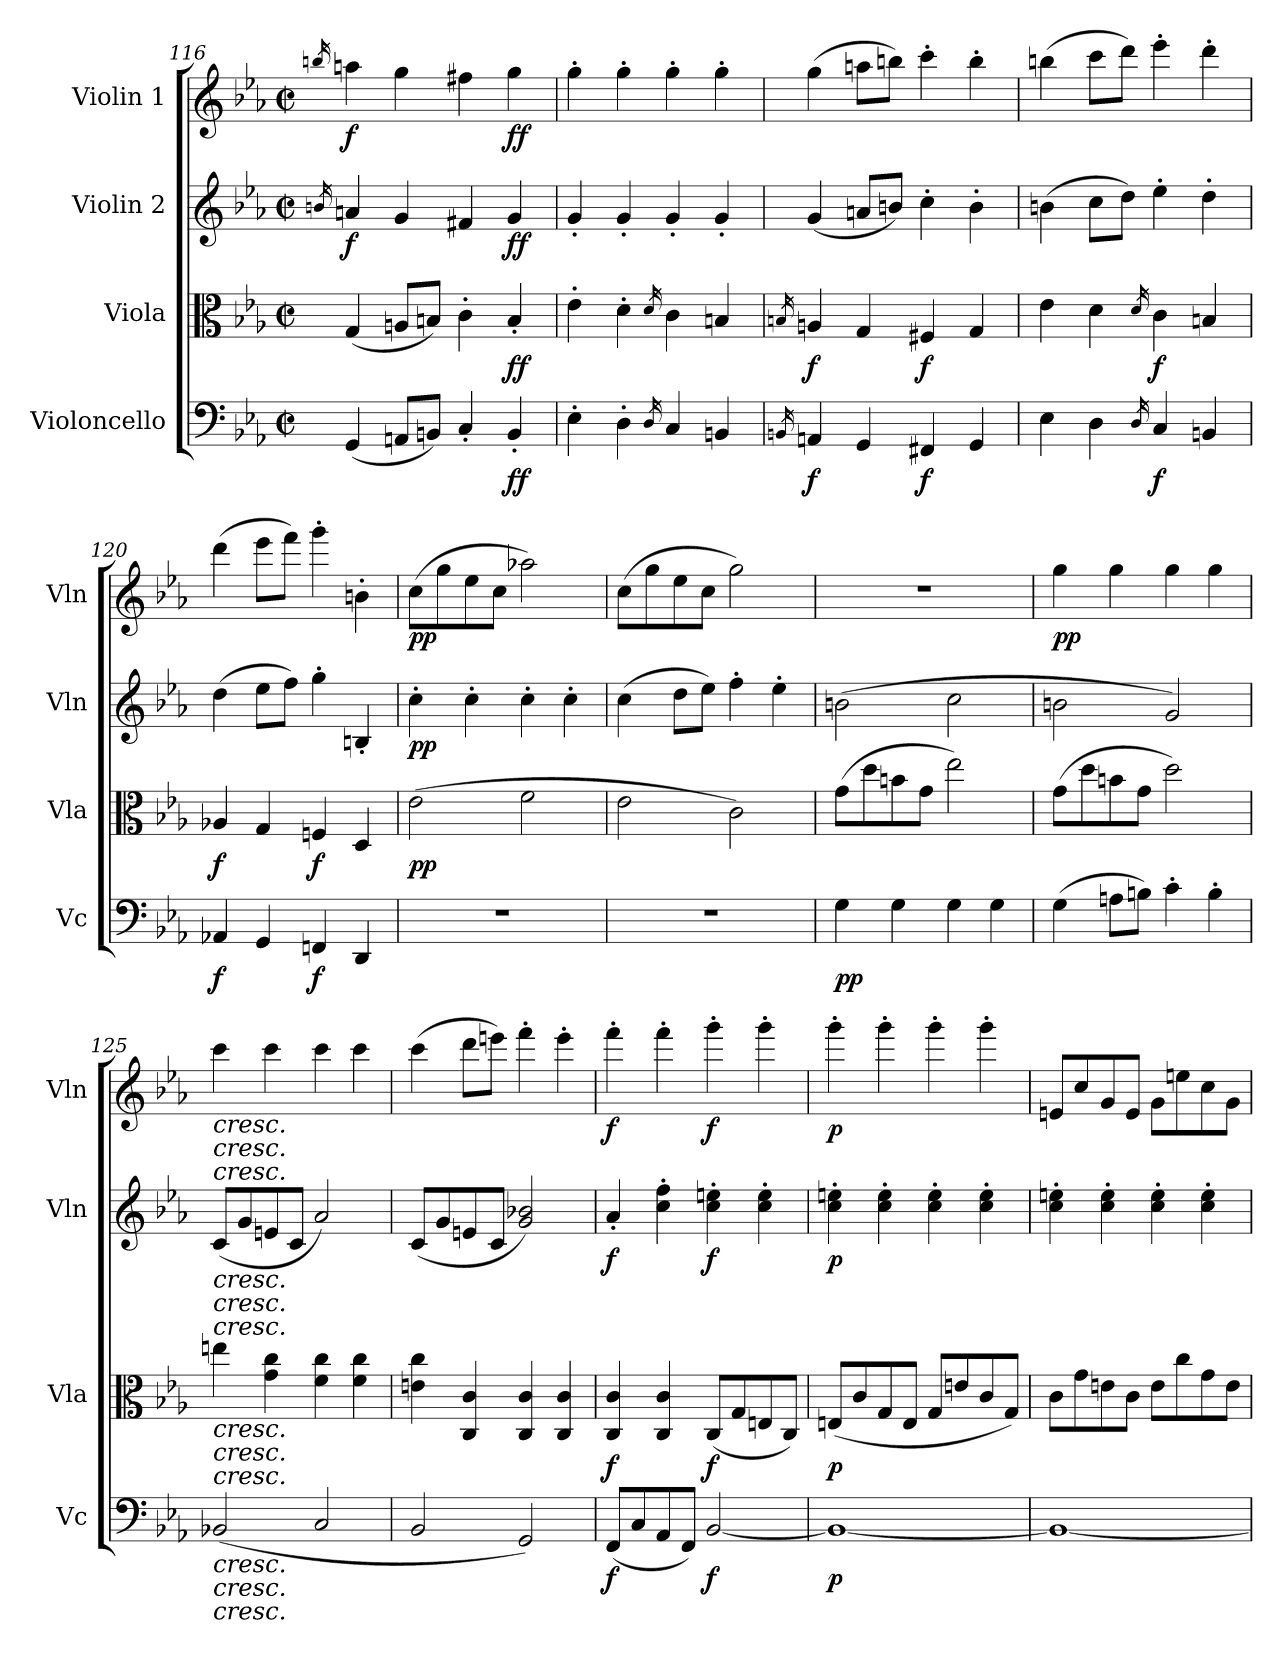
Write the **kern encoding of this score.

**kern	**dynam	**kern	**dynam	**kern	**dynam	**kern	**dynam
*part4	*part4	*part3	*part3	*part2	*part2	*part1	*part1
*staff4	*staff4	*staff3	*staff3	*staff2	*staff2	*staff1	*staff1
*I"Violoncello	*	*I"Viola	*	*I"Violin 2	*	*I"Violin 1	*
*I'Vc	*	*I'Vla	*	*I'Vln	*	*I'Vln	*
*clefF4	*	*clefC3	*	*clefG2	*	*clefG2	*
*k[b-e-a-]	*	*k[b-e-a-]	*	*k[b-e-a-]	*	*k[b-e-a-]	*
*M2/2	*	*M2/2	*	*M2/2	*	*M2/2	*
*met(c|)	*	*met(c|)	*	*met(c|)	*	*met(c|)	*
=116	=116	=116	=116	=116	=116	=116	=116
.	.	.	.	16qbn/	.	16qbbn/	.
!	!	!	!	!	!LO:DY:b	!	!LO:DY:b
(4GG/	.	(4G/	.	4an/	f	4aan\	f
8AAn/L	.	8An/L	.	4g/	.	4gg\	.
8BBn/J)	.	8Bn/J)	.	.	.	.	.
4C'/	.	4c'\	.	4f#X/	.	4ff#X\	.
!	!LO:DY:b	!	!LO:DY:b	!	!LO:DY:b	!	!LO:DY:b
4BB'/	ff	4B'/	ff	4g/	ff	4gg\	ff
=117	=117	=117	=117	=117	=117	=117	=117
4E-'\	.	4e-'\	.	4g'/	.	4gg'\	.
4D'\	.	4d'\	.	4g'/	.	4gg'\	.
16qD/	.	16qd/	.	.	.	.	.
4C/	.	4c\	.	4g'/	.	4gg'\	.
4BBn/	.	4Bn/	.	4g'/	.	4gg'\	.
=118	=118	=118	=118	=118	=118	=118	=118
16qBBn/	.	16qBn/	.	.	.	.	.
!	!LO:DY:b	!	!LO:DY:b	!	!	!	!
4AAn/	f	4An/	f	(4g/	.	(4gg\	.
4GG/	.	4G/	.	8an/L	.	8aan\L	.
.	.	.	.	8bn/J)	.	8bbn\J)	.
!	!LO:DY:b	!	!LO:DY:b	!	!	!	!
4FF#X/	f	4F#X/	f	4cc'\	.	4ccc'\	.
4GG/	.	4G/	.	4b'\	.	4bb'\	.
!!LO:PB:g=z
=119	=119	=119	=119	=119	=119	=119	=119
4E-\	.	4e-\	.	(4bn\	.	(4bbn\	.
4D\	.	4d\	.	8cc\L	.	8ccc\L	.
.	.	.	.	8dd\J)	.	8ddd\J)	.
16qD/	.	16qd/	.	.	.	.	.
!	!LO:DY:b	!	!LO:DY:b	!	!	!	!
4C/	f	4c\	f	4ee-'\	.	4eee-'\	.
4BBn/	.	4Bn/	.	4dd'\	.	4ddd'\	.
=120	=120	=120	=120	=120	=120	=120	=120
!	!LO:DY:b	!	!LO:DY:b	!	!	!	!
4AA-X/	f	4A-X/	f	(4dd\	.	(4ddd\	.
4GG/	.	4G/	.	8ee-\L	.	8eee-\L	.
.	.	.	.	8ff\J)	.	8fff\J)	.
!	!LO:DY:b	!	!LO:DY:b	!	!	!	!
4FFn/	f	4Fn/	f	4gg'\	.	4ggg'\	.
4DD/	.	4D/	.	4Bn'/	.	4bn'\	.
=121	=121	=121	=121	=121	=121	=121	=121
!	!	!	!LO:DY:b	!	!LO:DY:b	!	!LO:DY:b
1r	.	(2e-\	pp	4cc'\	pp	(8cc\L	pp
.	.	.	.	.	.	8gg\	.
.	.	.	.	4cc'\	.	8ee-\	.
.	.	.	.	.	.	8cc\J	.
.	.	2f\	.	4cc'\	.	2aa-X\)	.
.	.	.	.	4cc'\	.	.	.
=122	=122	=122	=122	=122	=122	=122	=122
1r	.	2e-\	.	(4cc\	.	(8cc\L	.
.	.	.	.	.	.	8gg\	.
.	.	.	.	8dd\L	.	8ee-\	.
.	.	.	.	8ee-\J)	.	8cc\J	.
.	.	2c\)	.	4ff'\	.	2gg\)	.
.	.	.	.	4ee-'\	.	.	.
=123	=123	=123	=123	=123	=123	=123	=123
!	!LO:DY:b	!	!	!	!	!	!
4G\	pp	(8g\L	.	(2bn\	.	1r	.
.	.	8dd\	.	.	.	.	.
4G\	.	8bn\	.	.	.	.	.
.	.	8g\J	.	.	.	.	.
4G\	.	2ee-\)	.	2cc\	.	.	.
4G\	.	.	.	.	.	.	.
=124	=124	=124	=124	=124	=124	=124	=124
!	!	!	!	!	!	!	!LO:DY:b
(4G\	.	(8g\L	.	2bn\	.	4gg\	pp
.	.	8dd\	.	.	.	.	.
8An\L	.	8bn\	.	.	.	4gg\	.
8Bn\J)	.	8g\J	.	.	.	.	.
4c'\	.	2dd\)	.	2g/)	.	4gg\	.
4B'\	.	.	.	.	.	4gg\	.
=125	=125	=125	=125	=125	=125	=125	=125
!	!	!	!	!	!	!LO:TX:b:i:t=cresc.	!
!	!	!	!	!	!	!LO:TX:b:i:t=cresc.	!
!	!	!	!	!	!	!LO:TX:b:i:t=cresc.	!
!	!	!	!	!LO:TX:b:i:t=cresc.	!	!	!
!	!	!	!	!LO:TX:b:i:t=cresc.	!	!	!
!	!	!	!	!LO:TX:b:i:t=cresc.	!	!	!
!	!	!LO:TX:b:i:t=cresc.	!	!	!	!	!
!	!	!LO:TX:b:i:t=cresc.	!	!	!	!	!
!	!	!LO:TX:b:i:t=cresc.	!	!	!	!	!
!LO:TX:b:i:t=cresc.	!	!	!	!	!	!	!
!LO:TX:b:i:t=cresc.	!	!	!	!	!	!	!
!LO:TX:b:i:t=cresc.	!	!	!	!	!	!	!
(2BB-X/	.	4een\	.	(8c/L	.	4ccc\	.
.	.	.	.	8g/	.	.	.
.	.	4g\ 4cc\	.	8en/	.	4ccc\	.
.	.	.	.	8c/J	.	.	.
2C/	.	4f\ 4cc\	.	2a-/)	.	4ccc\	.
.	.	4f\ 4cc\	.	.	.	4ccc\	.
!!LO:LB:g=z
=126	=126	=126	=126	=126	=126	=126	=126
2BB-/	.	4en\ 4cc\	.	(8c/L	.	(4ccc\	.
.	.	.	.	8g/	.	.	.
.	.	4C/ 4c/	.	8en/	.	8ddd\L	.
.	.	.	.	8c/J	.	8eeen\J)	.
2GG/)	.	4C/ 4c/	.	2g/ 2b-X/)	.	4fff'\	.
.	.	4C/ 4c/	.	.	.	4eee'\	.
=127	=127	=127	=127	=127	=127	=127	=127
!	!LO:DY:b	!	!LO:DY:b	!	!LO:DY:b	!	!LO:DY:b
(8FF/L	f	4C/ 4c/	f	4a-'/	f	4fff'\	f
8C/	.	.	.	.	.	.	.
8AA-/	.	4C/ 4c/	.	4cc\' 4ff\'	.	4fff'\	.
8FF/J)	.	.	.	.	.	.	.
!	!LO:DY:b	!	!LO:DY:b	!	!LO:DY:b	!	!LO:DY:b
[<2BB-/	f	(8C/L	f	4cc\' 4een\'	f	4ggg'\	f
.	.	8G/	.	.	.	.	.
.	.	8En/	.	4cc\' 4ee\'	.	4ggg'\	.
.	.	8C/J)	.	.	.	.	.
!!LO:LB:g=z
=128	=128	=128	=128	=128	=128	=128	=128
!	!LO:DY:b	!	!LO:DY:b	!	!LO:DY:b	!	!LO:DY:b
1BB-_	p	(8En/L	p	4cc\' 4een\'	p	4ggg'\	p
.	.	8c/	.	.	.	.	.
.	.	8G/	.	4cc\' 4ee\'	.	4ggg'\	.
.	.	8E/J	.	.	.	.	.
.	.	8G/L	.	4cc\' 4ee\'	.	4ggg'\	.
.	.	8en/	.	.	.	.	.
.	.	8c/	.	4cc\' 4ee\'	.	4ggg'\	.
.	.	8G/J)	.	.	.	.	.
=129	=129	=129	=129	=129	=129	=129	=129
1BB-_	.	8c\L	.	4cc\' 4een\'	.	8en/L	.
.	.	8g\	.	.	.	8cc/	.
.	.	8en\	.	4cc\' 4ee\'	.	8g/	.
.	.	8c\J	.	.	.	8e/J	.
.	.	8e\L	.	4cc\' 4ee\'	.	8g\L	.
.	.	8cc\	.	.	.	8een\	.
.	.	8g\	.	4cc\' 4ee\'	.	8cc\	.
.	.	8e\J	.	.	.	8g\J	.
=	=	=	=	=	=	=	=
*-	*-	*-	*-	*-	*-	*-	*-
